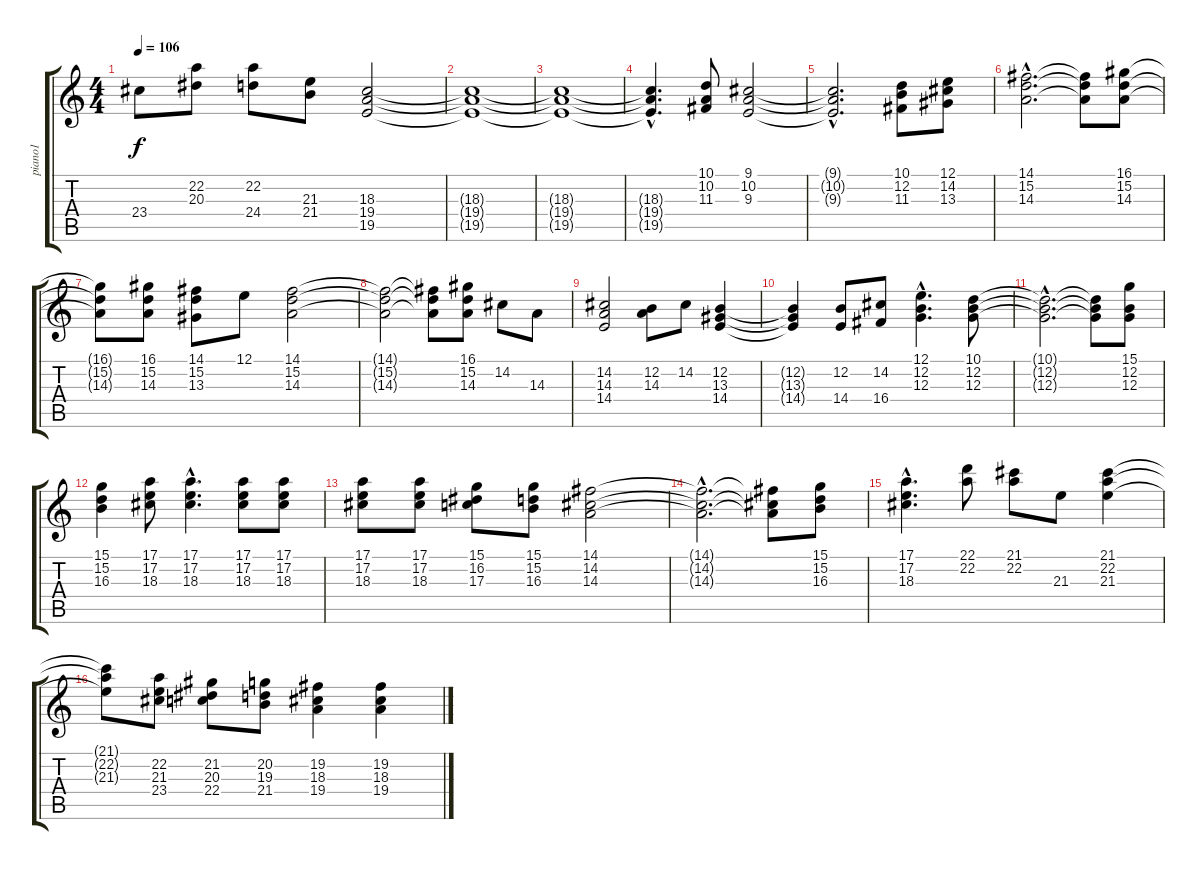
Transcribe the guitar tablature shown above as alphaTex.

\track ("piano1" "piano1") {instrument brightacousticpiano}
\staff {score tabs}
\tuning (E4 B3 G3 D3 A2 E2) {hide}
\ts (4 4)
\tempo 106
\clef g2
\ks c
23.4.8{dy f} (22.2 20.3).8 (22.2 24.4).8 (21.3 21.4).8 (18.3 19.4 19.5).2 |
(18.3{t} 19.4{t} 19.5{t}).1 |
(18.3{t} 19.4{t} 19.5{t}).1 |
(18.3{hac t} 19.4{hac t} 19.5{hac t}).4{d} (10.1 10.2 11.3).8 (9.1 10.2 9.3).2 |
(9.1{hac t} 10.2{hac t} 9.3{hac t}).2{d} (10.1 12.2 11.3).8 (12.1 14.2 13.3).8 |
(14.1{hac} 15.2{hac} 14.3{hac}).2{d} (14.1{t} 15.2{t} 14.3{t}).8 (16.1 15.2 14.3).8 |
(16.1{t} 15.2{t} 14.3{t}).8 (16.1 15.2 14.3).8 (14.1 15.2 13.3).8 12.1.8 (14.1 15.2 14.3).2 |
(14.1{t} 15.2{t} 14.3{t}).2 (14.1{t} 15.2{t} 14.3{t}).8 (16.1 15.2 14.3).8 14.2.8 14.3.8 |
(14.2 14.3 14.4).2 (12.2 14.3).8 14.2.8 (12.2 13.3 14.4).4 |
(12.2{t} 13.3{t} 14.4{t}).4 (12.2 14.4).8 (14.2 16.4).8 (12.1{hac} 12.2{hac} 12.3{hac}).4{d} (10.1 12.2 12.3).8 |
(10.1{hac t} 12.2{hac t} 12.3{hac t}).2{d} (10.1{t} 12.2{t} 12.3{t}).8 (15.1 12.2 12.3).8 |
(15.1 15.2 16.3).4 (17.1 17.2 18.3).8 (17.1{hac} 17.2{hac} 18.3{hac}).4{d} (17.1 17.2 18.3).8 (17.1 17.2 18.3).8 |
(17.1 17.2 18.3).8 (17.1 17.2 18.3).8 (15.1 16.2 17.3).8 (15.1 15.2 16.3).8 (14.1 14.2 14.3).2 |
(14.1{hac t} 14.2{hac t} 14.3{hac t}).2{d} (14.1{t} 14.2{t} 14.3{t}).8 (15.1 15.2 16.3).8 |
(17.1{hac} 17.2{hac} 18.3{hac}).4{d} (22.1 22.2).8 (21.1 22.2).8 21.3.8 (21.1 22.2 21.3).4 |
(21.1{t} 22.2{t} 21.3{t}).8 (22.2 21.3 23.4).8 (21.2 20.3 22.4).8 (20.2 19.3 21.4).8 (19.2 18.3 19.4).4 (19.2 18.3 19.4).4
